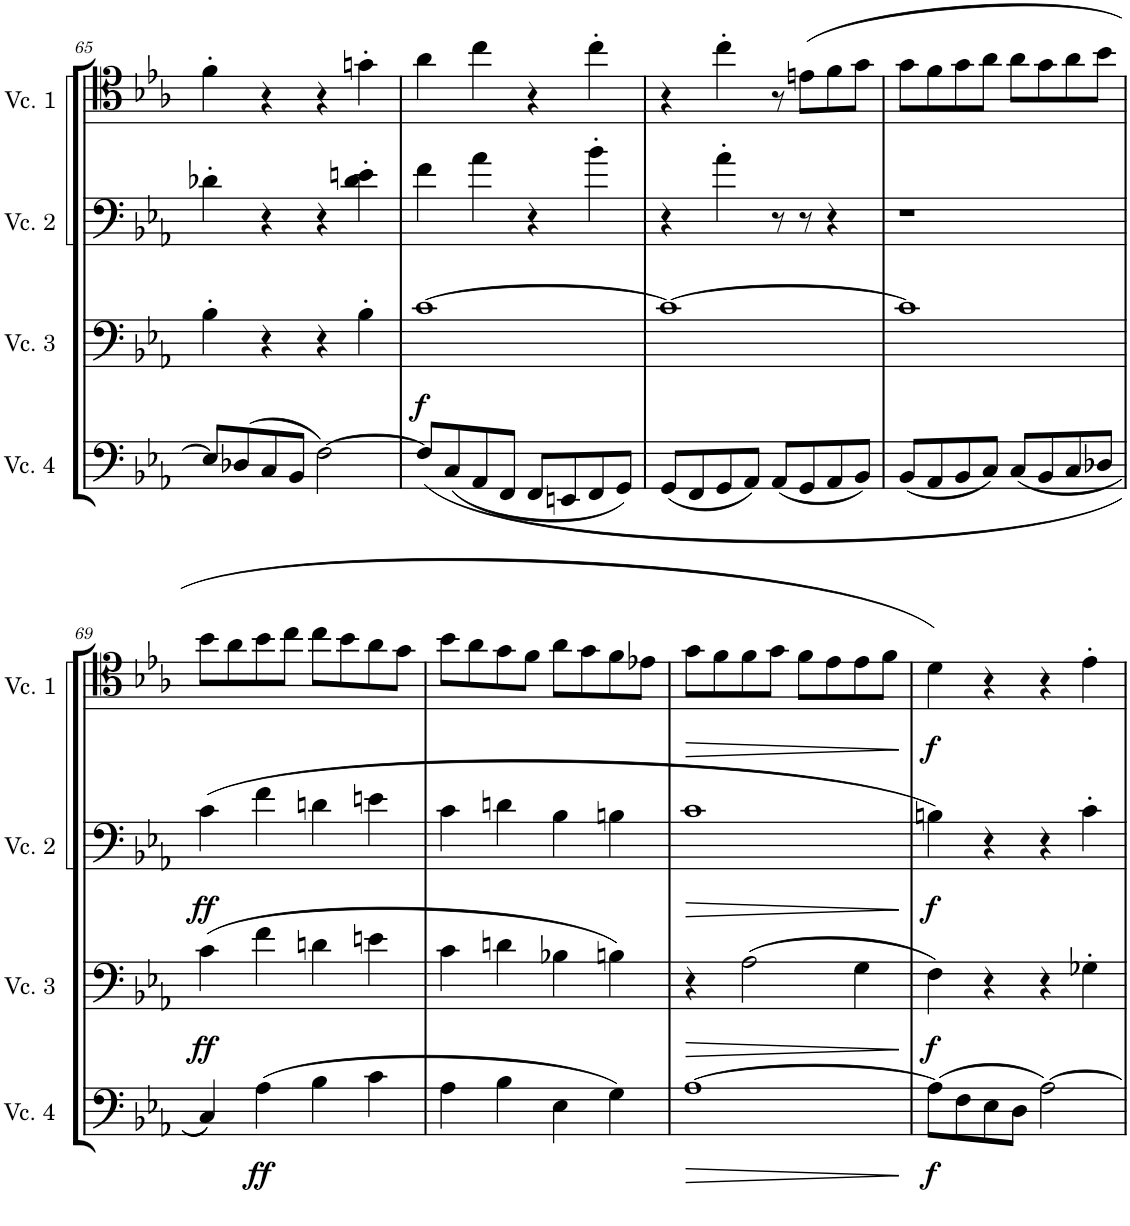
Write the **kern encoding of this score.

**kern	**dynam	**kern	**dynam	**kern	**dynam	**kern	**dynam
*part4	*part4	*part3	*part3	*part2	*part2	*part1	*part1
*staff4	*staff4	*staff3	*staff3	*staff2	*staff2	*staff1	*staff1
*I"Cello 4	*	*I"Cello 3	*	*I"Cello 2	*	*I"Cello 1	*
!!LO:PB:g=z
*clefF4	*	*clefF4	*	*clefF4	*	*clefC4	*
*k[b-e-a-]	*	*k[b-e-a-]	*	*k[b-e-a-]	*	*k[b-e-a-]	*
*M4/4	*	*M4/4	*	*M4/4	*	*M4/4	*
*met(c)	*	*met(c)	*	*met(c)	*	*met(c)	*
=65	=65	=65	=65	=65	=65	=65	=65
8E-/L]	.	4B-'\	.	4d-X'\	.	4f'\	.
(8D-X/	.	.	.	.	.	.	.
8C/	.	4r	.	4r	.	4r	.
8BB-/J	.	.	.	.	.	.	.
[2F\)	.	4r	.	4r	.	4r	.
.	.	4B-'\	.	4d-\' 4en\'	.	4gn'\	.
=66	=66	=66	=66	=66	=66	=66	=66
!	!	!	!LO:DY:b	!	!	!	!
(8F/L]	.	[1c	f	4f\	.	4a-\	.
(8C/	.	.	.	.	.	.	.
8AA-/	.	.	.	4a-\	.	4cc\	.
8FF/J	.	.	.	.	.	.	.
8FF/L	.	.	.	4r	.	4r	.
8EEn/	.	.	.	.	.	.	.
8FF/	.	.	.	4b-'\	.	4cc'\	.
8GG/J)	.	.	.	.	.	.	.
=67	=67	=67	=67	=67	=67	=67	=67
(8GG/L	.	1c_	.	4r	.	4r	.
8FF/	.	.	.	.	.	.	.
8GG/	.	.	.	4a-'\	.	4cc'\	.
8AA-/J)	.	.	.	.	.	.	.
(8AA-/L	.	.	.	8r	.	8r	.
8GG/	.	.	.	8r	.	(8en\L	.
8AA-/	.	.	.	4r	.	8f\	.
8BB-/J)	.	.	.	.	.	8g\J	.
=68	=68	=68	=68	=68	=68	=68	=68
(8BB-/L	.	1c]	.	1r	.	8g\L	.
8AA-/	.	.	.	.	.	8f\	.
8BB-/	.	.	.	.	.	8g\	.
8C/J)	.	.	.	.	.	8a-\J	.
(8C/L	.	.	.	.	.	8a-\L	.
8BB-/	.	.	.	.	.	8g\	.
8C/	.	.	.	.	.	8a-\	.
8D-X/J	.	.	.	.	.	8b-\J	.
!!LO:LB:g=z
=69	=69	=69	=69	=69	=69	=69	=69
!	!	!	!LO:DY:b	!	!LO:DY:b	!	!
4C/))	.	(4c\	ff	(4c\	ff	8b-\L	.
.	.	.	.	.	.	8a-\	.
!	!LO:DY:b	!	!	!	!	!	!
(4A-\	ff	4f\	.	4f\	.	8b-\	.
.	.	.	.	.	.	8cc\J	.
4B-\	.	4dn\	.	4dn\	.	8cc\L	.
.	.	.	.	.	.	8b-\	.
4c\	.	4en\	.	4en\	.	8a-\	.
.	.	.	.	.	.	8g\J	.
=70	=70	=70	=70	=70	=70	=70	=70
4A-\	.	4c\	.	4c\	.	8b-\L	.
.	.	.	.	.	.	8a-\	.
4B-\	.	4dn\	.	4dn\	.	8g\	.
.	.	.	.	.	.	8f\J	.
4E-\	.	4B-X\	.	4B-\	.	8a-\L	.
.	.	.	.	.	.	8g\	.
4G\)	.	4Bn\)	.	4Bn\	.	8f\	.
.	.	.	.	.	.	8e-X\J	.
=71	=71	=71	=71	=71	=71	=71	=71
!	!LO:HP:b	!	!LO:HP:b	!	!LO:HP:b	!	!LO:HP:b
[1A-	>	4r	>	1c	>	8g\L	>
.	.	.	.	.	.	8f\	.
.	.	(2A-\	.	.	.	8f\	.
.	.	.	.	.	.	8g\J	.
.	.	.	.	.	.	8f\L	.
.	.	.	.	.	.	8e-\	.
.	.	4G\	.	.	.	8e-\	.
.	.	.	.	.	.	8f\J	.
.	]	.	]	.	]	.	]
=72	=72	=72	=72	=72	=72	=72	=72
!	!LO:DY:b	!	!LO:DY:b	!	!LO:DY:b	!	!LO:DY:b
(8A-\L]	f	4F\)	f	4Bn\)	f	4d\)	f
8F\	.	.	.	.	.	.	.
8E-\	.	4r	.	4r	.	4r	.
8D\J	.	.	.	.	.	.	.
[2A-\)	.	4r	.	4r	.	4r	.
.	.	4G-X'\	.	4c'\	.	4e-'\	.
=	=	=	=	=	=	=	=
*-	*-	*-	*-	*-	*-	*-	*-
